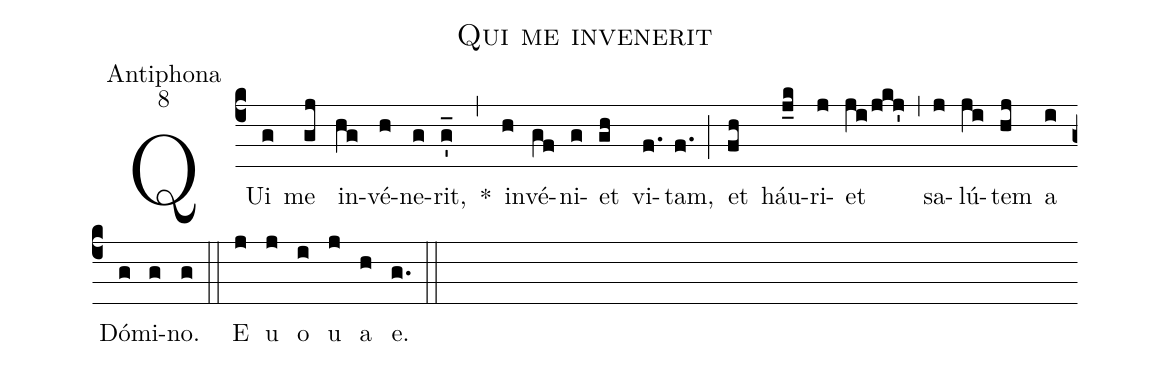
name:Qui me invenerit;
office-part:Antiphona;
mode:8;
%%
(c4)QUi(g) me(gj) in(hg)vé(h)ne(g)rit,(g'_) *(,) in(h)vé(gf)ni(g)et(gh) vi(f.)tam,(f.) (;) et(fh) háu(j_k)ri(j)et(ji/jkj') (,) sa(j)lú(ji)tem(hj) a(i) Dó(g)mi(g)no.(g) (::) E(j) u(j) o(i) u(j) a(h) e.(g.) (::)
